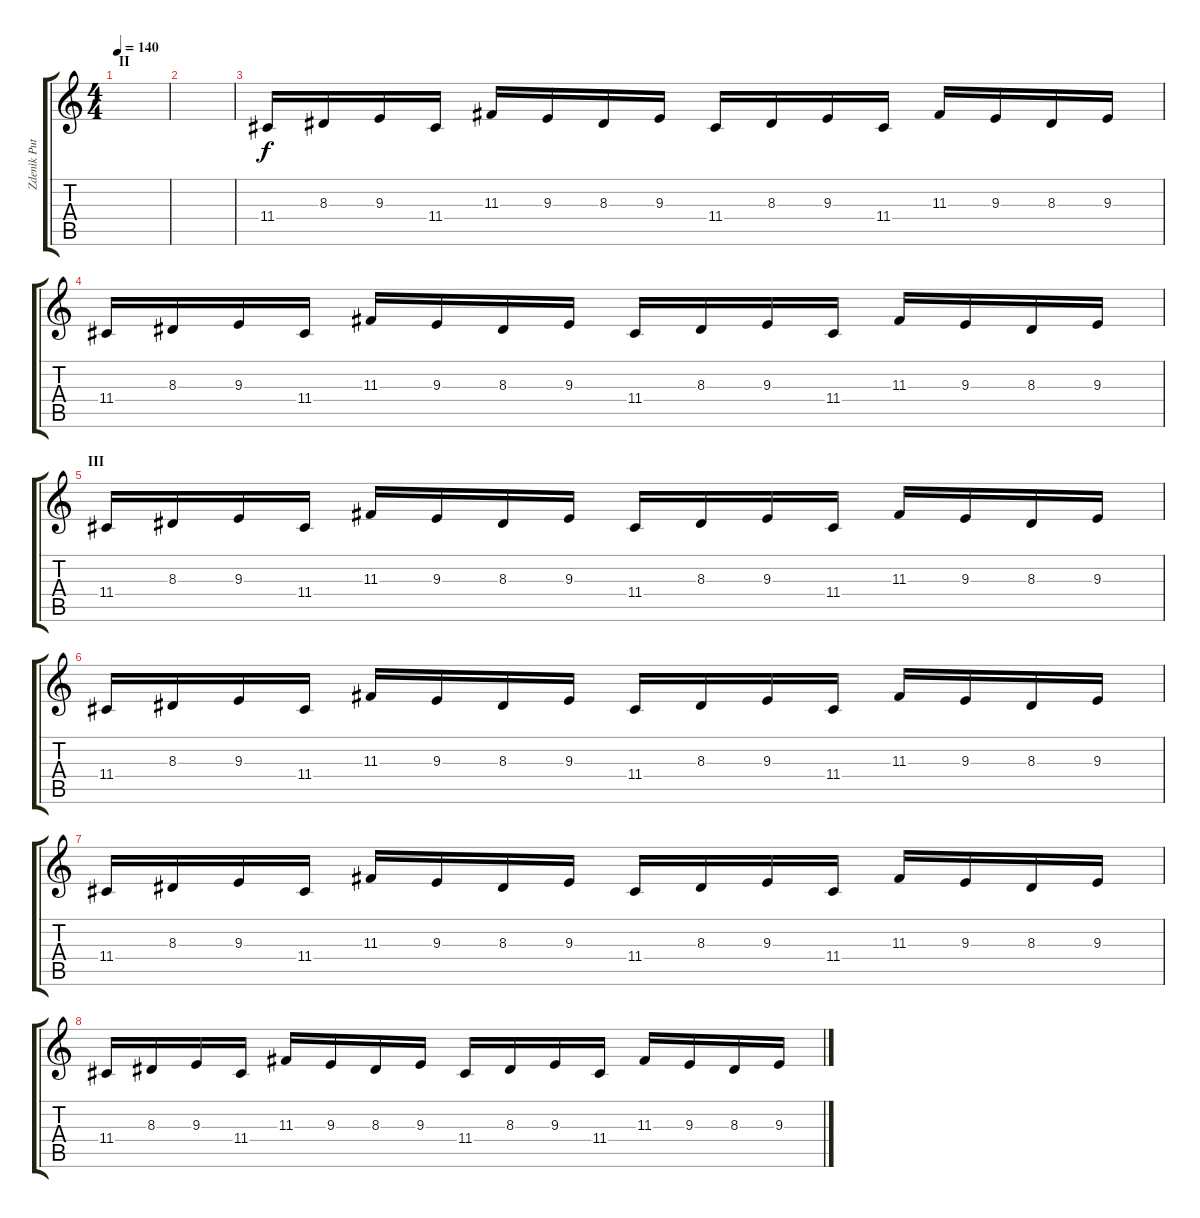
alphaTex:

\track ("Zdenìk Putala" "Zdenìk Put") {instrument lead2sawtooth}
\staff {score tabs}
\tuning (E4 B3 G3 D3 A2 E2) {hide}
\ts (4 4)
\section ("" "II")
\tempo 140
\clef g2
\ks c
|
|
11.4.16{instrument lead2sawtooth} 8.3.16 9.3.16 11.4.16 11.3.16 9.3.16 8.3.16 9.3.16 11.4.16 8.3.16 9.3.16 11.4.16 11.3.16 9.3.16 8.3.16 9.3.16 |
11.4.16 8.3.16 9.3.16 11.4.16 11.3.16 9.3.16 8.3.16 9.3.16 11.4.16 8.3.16 9.3.16 11.4.16 11.3.16 9.3.16 8.3.16 9.3.16 |
\section ("" "III")
11.4.16{volume 7} 8.3.16 9.3.16 11.4.16 11.3.16 9.3.16 8.3.16 9.3.16 11.4.16 8.3.16 9.3.16 11.4.16 11.3.16 9.3.16 8.3.16 9.3.16 |
11.4.16 8.3.16 9.3.16 11.4.16 11.3.16 9.3.16 8.3.16 9.3.16 11.4.16 8.3.16 9.3.16 11.4.16 11.3.16 9.3.16 8.3.16 9.3.16 |
11.4.16 8.3.16 9.3.16 11.4.16 11.3.16 9.3.16 8.3.16 9.3.16 11.4.16 8.3.16 9.3.16 11.4.16 11.3.16 9.3.16 8.3.16 9.3.16 |
11.4.16 8.3.16 9.3.16 11.4.16 11.3.16 9.3.16 8.3.16 9.3.16 11.4.16 8.3.16 9.3.16 11.4.16 11.3.16 9.3.16 8.3.16 9.3.16
